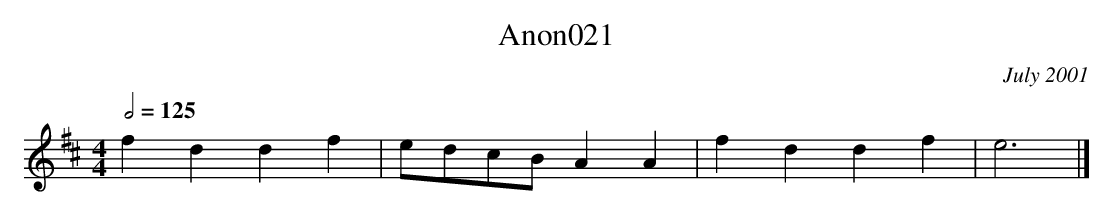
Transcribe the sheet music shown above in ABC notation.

X:1
T:Anon021
O:July 2001
M:4/4
L:1/4
Q:1/2=125
K:D
f d d f | e/d/c/B/ A A | f d d f | e3 |]
